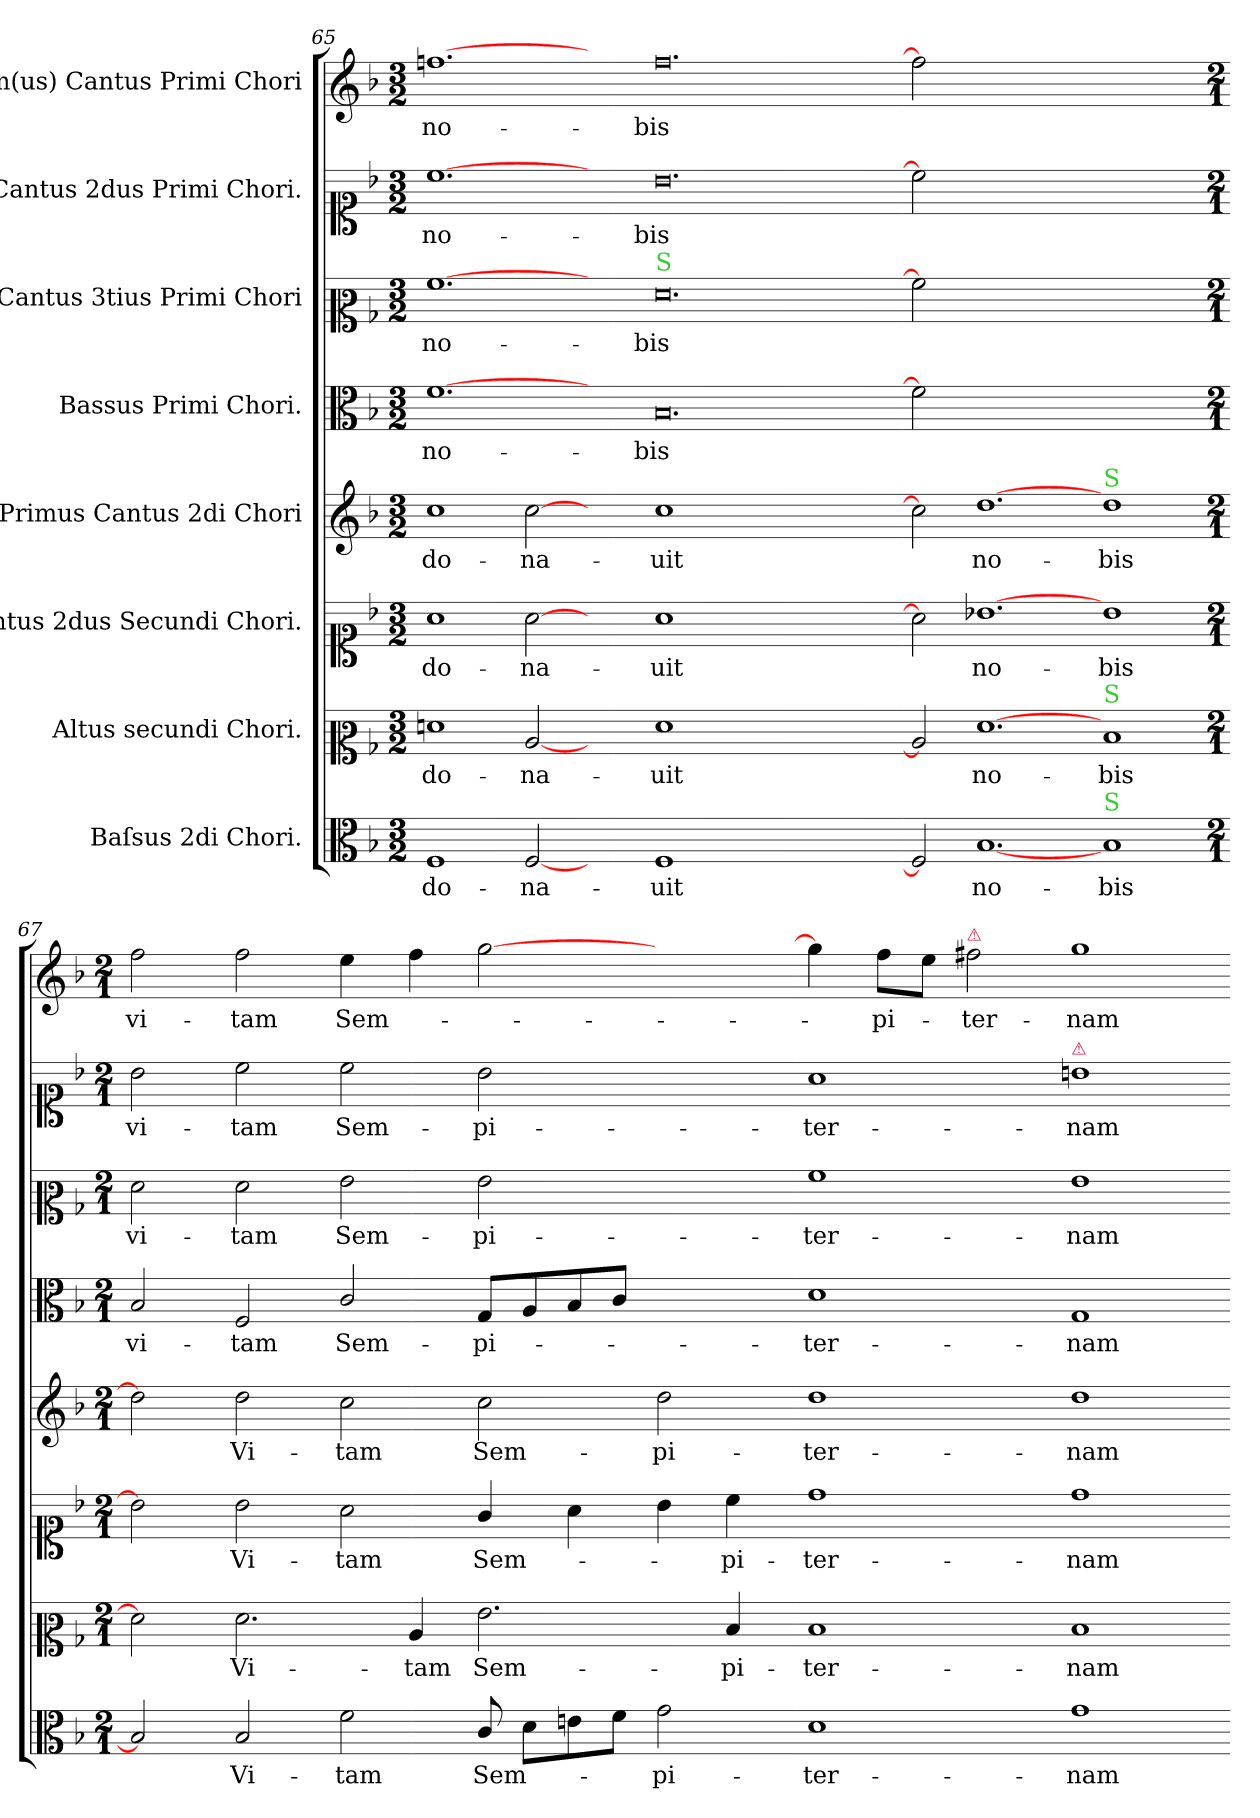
**kern	**text	**kern	**text	**kern	**text	**kern	**text	**kern	**text	**kern	**text	**kern	**text	**kern	**text
*part8	*part8	*part7	*part7	*part6	*part6	*part5	*part5	*part4	*part4	*part3	*part3	*part2	*part2	*part1	*part1
*staff8	*staff8	*staff7	*staff7	*staff6	*staff6	*staff5	*staff5	*staff4	*staff4	*staff3	*staff3	*staff2	*staff2	*staff1	*staff1
*I"Baſsus 2di Chori.	*	*I"Altus secundi Chori.	*	*I"Cantus 2dus Secundi Chori.	*	*I"Primus Cantus 2di Chori	*	*I"Bassus Primi Chori.	*	*I"Cantus 3tius Primi Chori	*	*I"Cantus 2dus Primi Chori.	*	*I"Im(us) Cantus Primi Chori	*
*clefC3	*	*clefC2	*	*clefC1	*	*clefG2	*	*clefC3	*	*clefC2	*	*clefC1	*	*clefG2	*
*k[b-]	*	*k[b-]	*	*k[b-]	*	*k[b-]	*	*k[b-]	*	*k[b-]	*	*k[b-]	*	*k[b-]	*
*M3/2	*	*M3/2	*	*M3/2	*	*M3/2	*	*M3/2	*	*M3/2	*	*M3/2	*	*M3/2	*
=65	=65	=65	=65	=65	=65	=65	=65	=65	=65	=65	=65	=65	=65	=65	=65
1F/	do-	1fn\	do-	1a\	do-	1cc\	do-	[1.f\	no-	[1.a\	no-	[1.cc\	no-	[1.ffn\	no-
[2F/	-na-	[2c/	-na-	[2a\	-na-	[2cc\	-na-	.	.	.	.	.	.	.	.
2ryy	.	2ryy	.	2ryy	.	2ryy	.	2ryy	.	2ryy	.	2ryy	.	2ryy	.
!	!	!	!	!	!	!	!	!	!	!LO:TX:a:color=limegreen:t=S	!	!	!	!	!
1F/	-uit	1f\	-uit	1a\	-uit	1cc\	-uit	0.B-/	-bis	0.f\	-bis	0.b-\	-bis	0.ff\	-bis
0ryy	.	0ryy	.	0ryy	.	0ryy	.	.	.	.	.	.	.	.	.
=66-	=66-	=66-	=66-	=66-	=66-	=66-	=66-	=66-	=66-	=66-	=66-	=66-	=66-	=66-	=66-
2F/]	.	2c/]	.	2a\]	.	2cc\]	.	2f\]	.	2a\]	.	2cc\]	.	2ff\]	.
[1.B-/	no-	[1.f\	no-	[1.b-X\	no-	[1.dd\	no-	1.ryy	.	1.ryy	.	1.ryy	.	1.ryy	.
!	!	!	!	!	!	!LO:TX:a:color=limegreen:t=S	!	!	!	!	!	!	!	!	!
!	!	!LO:TX:a:color=limegreen:t=S	!	!	!	!	!	!	!	!	!	!	!	!	!
!LO:TX:a:color=limegreen:t=S	!	!	!	!	!	!	!	!	!	!	!	!	!	!	!
1B-/	-bis	1d/	-bis	1b-\	-bis	1dd\	-bis	1ryy	.	1ryy	.	1ryy	.	1ryy	.
=67-	=67-	=67-	=67-	=67-	=67-	=67-	=67-	=67-	=67-	=67-	=67-	=67-	=67-	=67-	=67-
*M2/1	*	*M2/1	*	*M2/1	*	*M2/1	*	*M2/1	*	*M2/1	*	*M2/1	*	*M2/1	*
2B-/]	.	2f\]	.	2b-\]	.	2dd\]	.	2B-/	vi-	2f\	vi-	2b-\	vi-	2ff\	vi-
2B-/	Vi-	2.f\	Vi-	2b-\	Vi-	2dd\	Vi-	2F/	-tam	2f\	-tam	2cc\	-tam	2ff\	-tam
2f\	-tam	.	.	2a\	-tam	2cc\	-tam	2c/	Sem-	2g\	Sem-	2cc\	Sem-	4ee\	Sem-
.	.	4c/	-tam	.	.	.	.	.	.	.	.	.	.	4ff\	.
8c/	Sem-	2.g\	Sem-	4g/	Sem-	2cc\	Sem-	8G/L	-pi-	2g\	-pi-	2b-\	-pi-	[2gg\	.
8d\L	.	.	.	.	.	.	.	8A/	.	.	.	.	.	.	.
8en\	.	.	.	4a\	.	.	.	8B-/	.	.	.	.	.	.	.
8f\J	.	.	.	.	.	.	.	8c/J	.	.	.	.	.	.	.
2g\	-pi-	.	.	4b-\	.	2dd\	-pi-	2ryy	.	2ryy	.	2ryy	.	2ryy	.
.	.	4d/	pi-	4cc\	pi-	.	.	.	.	.	.	.	.	.	.
=68-	=68-	=68-	=68-	=68-	=68-	=68-	=68-	=68-	=68-	=68-	=68-	=68-	=68-	=68-	=68-
1d\	-ter-	1d/	-ter-	1dd\	-ter-	1dd\	-ter-	1d\	-ter-	1a\	-ter-	1a\	-ter-	4gg\]	.
.	.	.	.	.	.	.	.	.	.	.	.	.	.	8ff\L	-pi-
.	.	.	.	.	.	.	.	.	.	.	.	.	.	8ee\J	.
!	!	!	!	!	!	!	!	!	!	!	!	!	!	!LO:TX:a:color=crimson:t=⚠	!
.	.	.	.	.	.	.	.	.	.	.	.	.	.	2ff#X\	-ter-
!	!	!	!	!	!	!	!	!	!	!	!	!LO:TX:a:color=crimson:t=⚠	!	!	!
1g\	-nam	1d/	-nam	1dd\	-nam	1dd\	-nam	1G/	-nam	1g\	-nam	1bn\	-nam	1gg\	-nam
=-	=-	=-	=-	=-	=-	=-	=-	=-	=-	=-	=-	=-	=-	=-	=-
*-	*-	*-	*-	*-	*-	*-	*-	*-	*-	*-	*-	*-	*-	*-	*-
